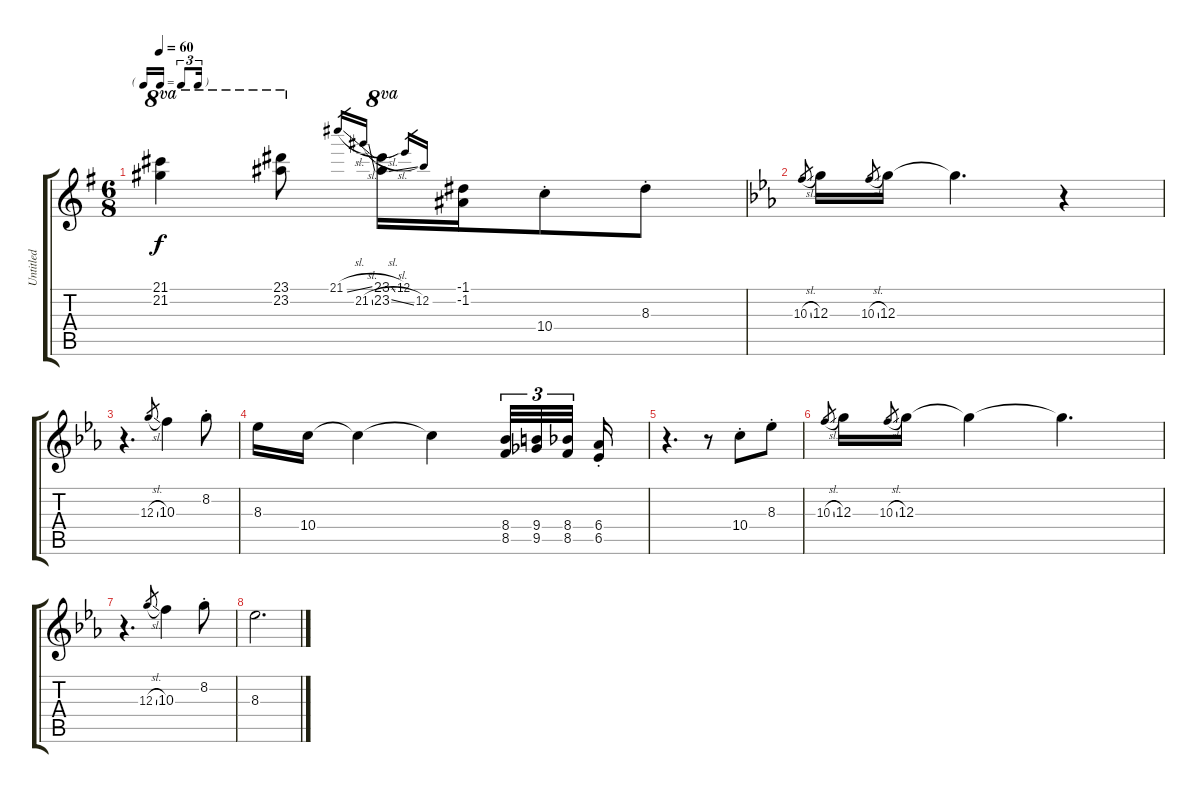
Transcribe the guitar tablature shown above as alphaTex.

\track ("Untitled" "Untitled") {instrument acousticguitarnylon}
\staff {score tabs}
\tuning (E4 B3 G3 D3 A2 E2) {hide}
\ts (6 8)
\tf triplet16th
\tempo 60
\clef g2
\ks g
(21.1 21.2).4{ot 8va dy f} (23.1 23.2).8{ot 8va} 21.1{sl}.16{gr} 21.2{sl}.16{gr} (23.1{sl} 23.2{sl}).16{ot 8va} 12.1.16{gr} 12.2.16{gr} (-1.1 -1.2).16 10.4{st}.8 8.3{st}.8 |
\ks eb
10.3{sl}.8{gr} 12.3.16 10.3{sl}.8{gr} 12.3.16 12.3{t}.4{d} r.4 |
r.4{d} 12.3{sl}.8{gr} 10.3.4 8.2{st}.8 |
8.3.16 10.4.16 10.4{t}.4 10.4{t}.4 (8.4 8.5).32{tu (3 2)} (9.4 9.5).32{tu (3 2)} (8.4 8.5).32{tu (3 2) beam splitsecondary} (6.4{st} 6.5{st}).16 |
r.4{d} r.8 10.4{st}.8 8.3{st}.8 |
10.3{sl}.8{gr} 12.3.16 10.3{sl}.8{gr} 12.3.16 12.3{t}.4 12.3{t}.4{d} |
r.4{d} 12.3{sl}.8{gr} 10.3.4 8.2{st}.8 |
8.3.2{d}
